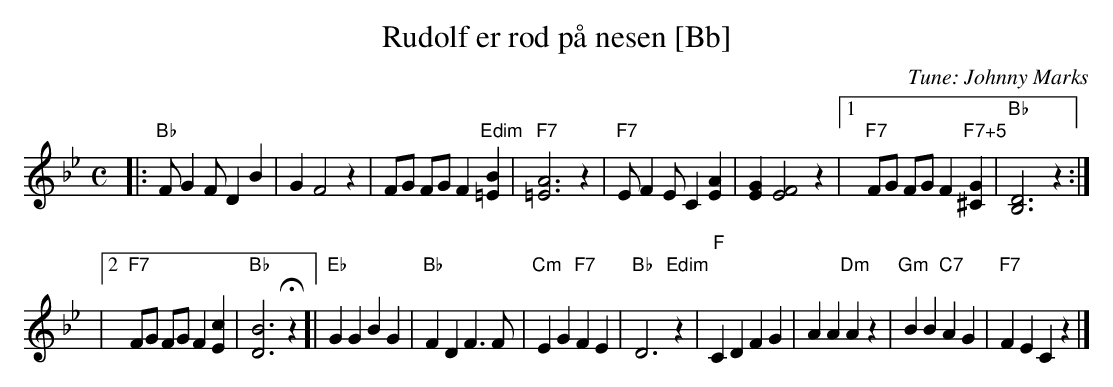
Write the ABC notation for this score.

X:1
T: Rudolf er r\od p\aa nesen [Bb]
C: Tune: Johnny Marks
M: C
L: 1/8
K: Bb
|: "Bb"F G2 F D2 B2 \
| G2 F4 z2 \
|  FG FG F2 "Edim"[B2=E2] \
| "F7"[A6=E6] z2 \
| "F7"E F2 E C2 [A2E2] \
| [G2E2] [F4E4] z2 \
|[1 "F7"FG FG F2 "F7+5"[G2^C2] \
| "Bb"[D6B,6] z2 :|
|[2 "F7"FG FG F2 [c2E2] \
| "Bb"[B6D6] Hz2 \
[| "Eb"G2 G2 B2 G2 \
| "Bb"F2 D2 F3 F \
| "Cm"E2 G2 "F7"F2 E2 \
| "Bb"D6 "Edim"z2 \
| "F"C2 D2 F2 G2 \
| A2 A2 "Dm"A2 z2 \
| "Gm"B2 B2 "C7"A2 G2 \
| "F7"F2 E2 C2 !c.B,.!z2 |]
